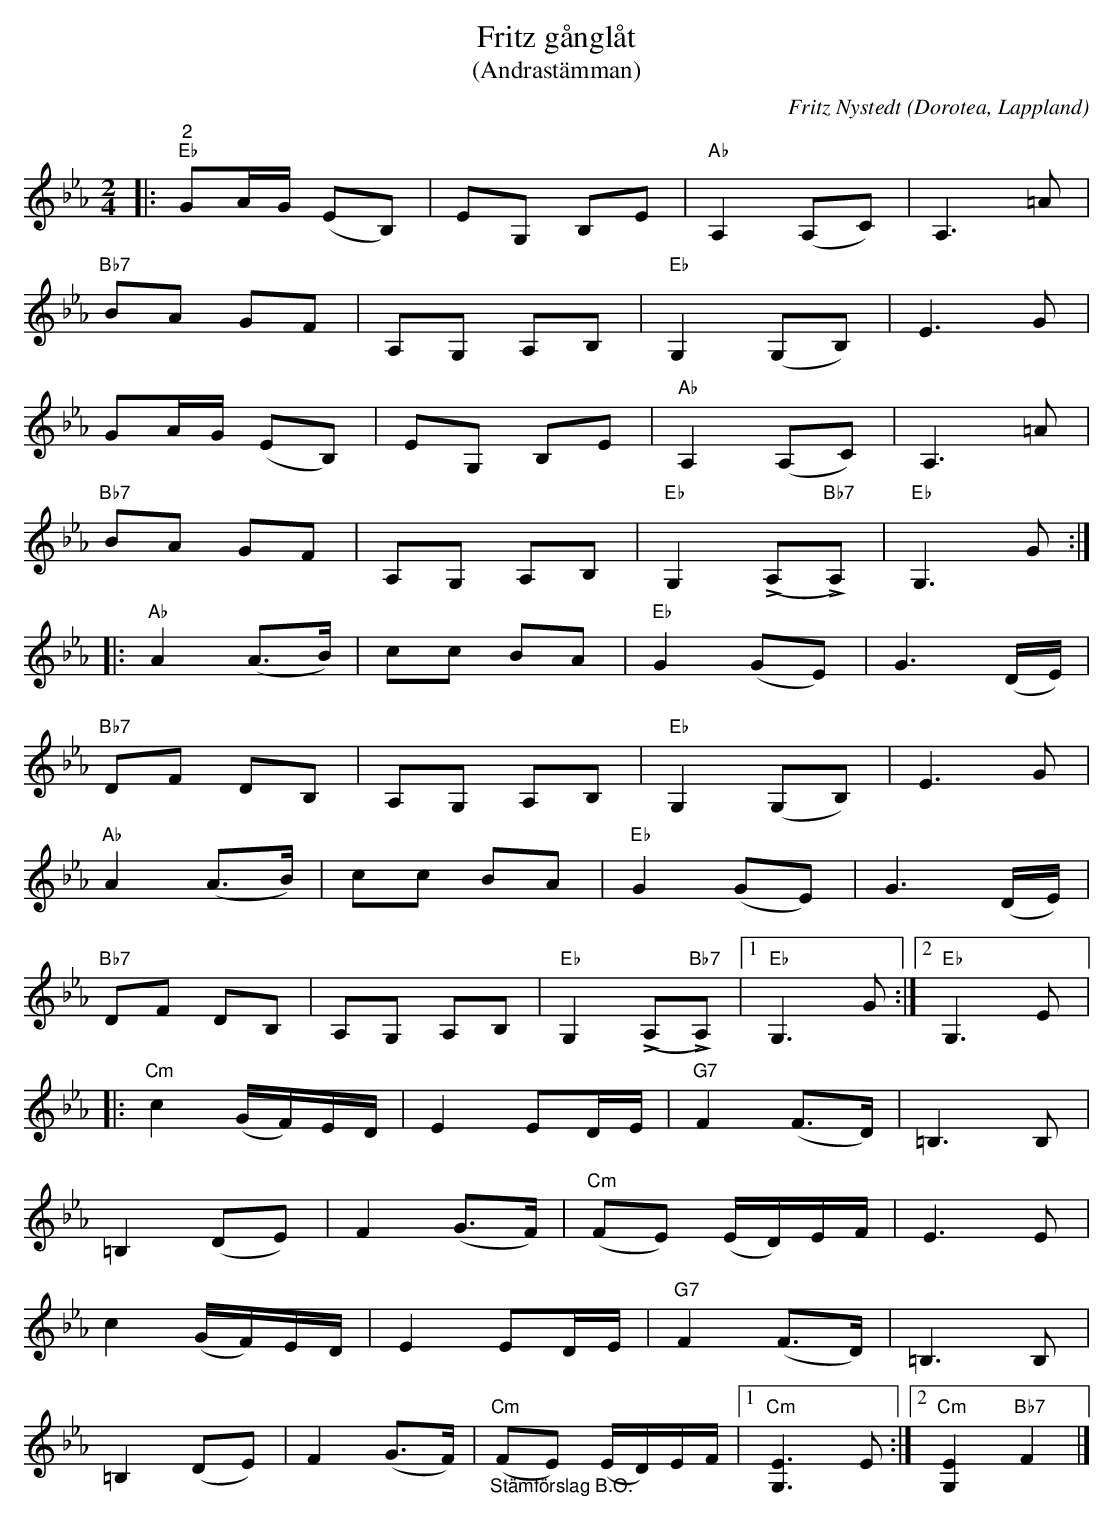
X:1
T:Fritz gånglåt
T:(Andrastämman)
C:Fritz Nystedt
O:Dorotea, Lappland
L:1/8
M:2/4
K:Eb
V:2
|:"^2" "Eb" GA/G/ (EB,) | EG, B,E |"Ab" A,2 (A,C) | A,3 =A |
"Bb7" BA GF | A,G, A,B, |"Eb" G,2 (G,B,) | E3 G |
GA/G/ (EB,) | EG, B,E |"Ab" A,2 (A,C) | A,3 =A |
"Bb7" BA GF | A,G, A,B, | "Eb" G,2 (!>!A,"Bb7"!>!A,) |"Eb" G,3 G ::
"Ab" A2 (A>B) | cc BA |"Eb" G2 (GE) | G3 (D/E/) |
"Bb7" DF DB, | A,G, A,B, |"Eb" G,2 (G,B,) | E3 G |
"Ab" A2 (A>B) | cc BA | "Eb" G2 (GE) | G3 (D/E/) |
"Bb7" DF DB, | A,G, A,B, |"Eb" G,2 (!>!A,"Bb7"!>!A,) |1"Eb" G,3 G :|2"Eb" G,3 E |:
"Cm" c2 (G/F/)E/D/ | E2 ED/E/ | "G7" F2 (F>D) | =B,3 B, |
=B,2 (DE) | F2 (G>F) |"Cm" (FE) (E/D/)E/F/ | E3 E |
c2 (G/F/)E/D/ | E2 ED/E/ | "G7" F2 (F>D) | =B,3 B, |
=B,2 (DE) | F2 (G>F) | "Cm" "_Stämförslag B.O." (FE) (E/D/)E/F/ |1"Cm" [G,E]3 E :|2"Cm" [G,E]2"Bb7" F2 |]
